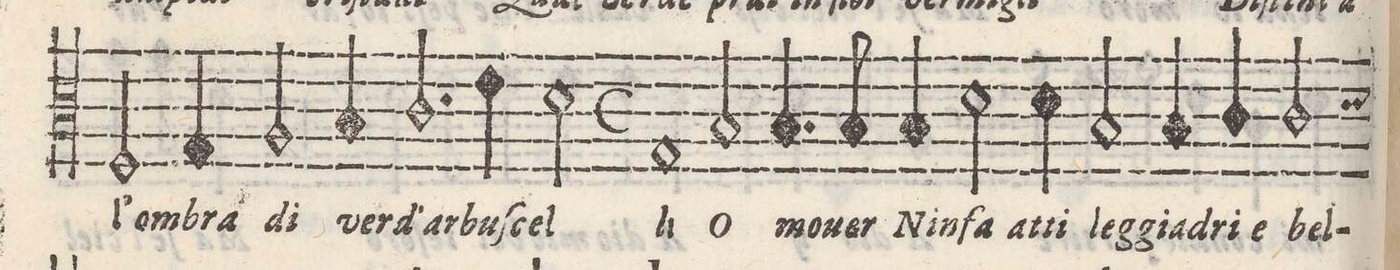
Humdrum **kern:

**kern	**text
*I"TENORE	*
*clefC3	*
*k[]	*
*met(O3) 	*
*M3/2	*
2F/	-om-
4G/	-bra
2A/	di
4B/	ver-
=32-	=32-
2.c/	-d'ar-
4e\	-buſ-
2d\	-cel-
=33-	=33-
*M4/4	*
*met(C)	*
1G	-li
=34-	=34-
2B/	O
4.B/	mo-
8B/	-ver
=35-	=35-
4B/	Nin-
2d\	-fa
4d\	atti
=36-	=36-
2B/	leg-
4B/	-gia-
4c/	dri e
=37-	=37-
2c/	bel-
*-	*-
